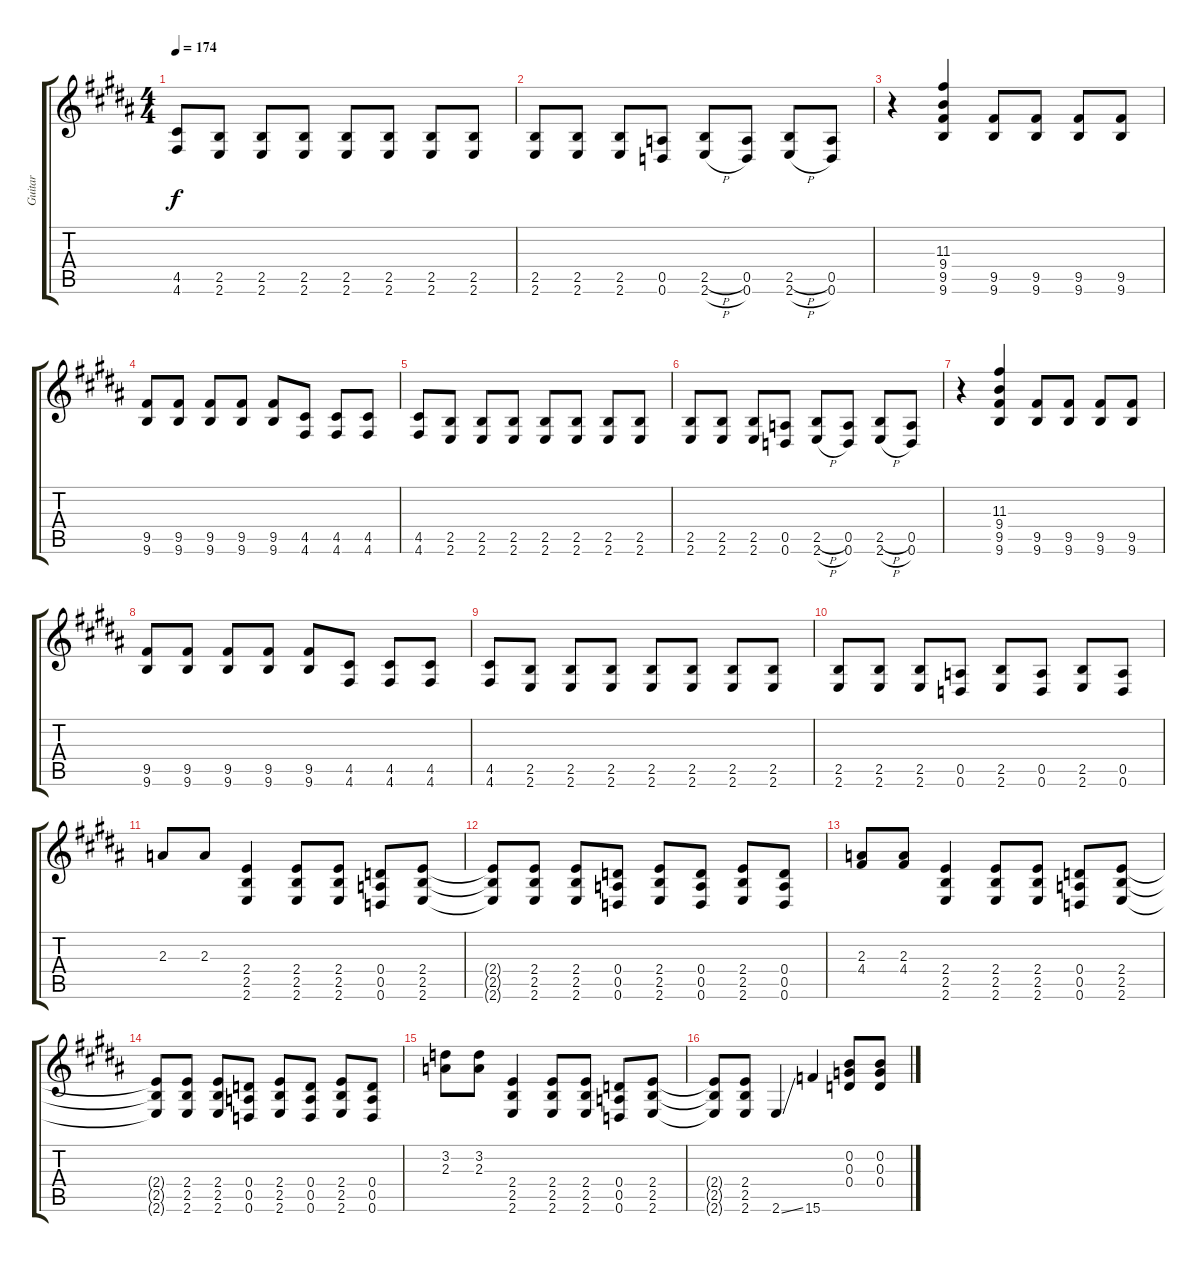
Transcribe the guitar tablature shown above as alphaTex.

\track ("Guitar" "Guitar") {instrument distortionguitar}
\staff {score tabs}
\tuning (E4 B3 G3 D3 A2 D2) {hide}
\ts (4 4)
\tempo 174
\clef g2
\ks b
(4.5 4.6).8{dy f} (2.5 2.6).8 (2.5 2.6).8 (2.5 2.6).8 (2.5 2.6).8 (2.5 2.6).8 (2.5 2.6).8 (2.5 2.6).8 |
(2.5 2.6).8 (2.5 2.6).8 (2.5 2.6).8 (0.5 0.6).8 (2.5{h} 2.6{h}).8 (0.5 0.6).8 (2.5{h} 2.6{h}).8 (0.5 0.6).8 |
r.4 (11.3 9.4 9.5 9.6).4 (9.5 9.6).8 (9.5 9.6).8 (9.5 9.6).8 (9.5 9.6).8 |
(9.5 9.6).8 (9.5 9.6).8 (9.5 9.6).8 (9.5 9.6).8 (9.5 9.6).8 (4.5 4.6).8 (4.5 4.6).8 (4.5 4.6).8 |
(4.5 4.6).8 (2.5 2.6).8 (2.5 2.6).8 (2.5 2.6).8 (2.5 2.6).8 (2.5 2.6).8 (2.5 2.6).8 (2.5 2.6).8 |
(2.5 2.6).8 (2.5 2.6).8 (2.5 2.6).8 (0.5 0.6).8 (2.5{h} 2.6{h}).8 (0.5 0.6).8 (2.5{h} 2.6{h}).8 (0.5 0.6).8 |
r.4 (11.3 9.4 9.5 9.6).4 (9.5 9.6).8 (9.5 9.6).8 (9.5 9.6).8 (9.5 9.6).8 |
(9.5 9.6).8 (9.5 9.6).8 (9.5 9.6).8 (9.5 9.6).8 (9.5 9.6).8 (4.5 4.6).8 (4.5 4.6).8 (4.5 4.6).8 |
(4.5 4.6).8 (2.5 2.6).8 (2.5 2.6).8 (2.5 2.6).8 (2.5 2.6).8 (2.5 2.6).8 (2.5 2.6).8 (2.5 2.6).8 |
(2.5 2.6).8 (2.5 2.6).8 (2.5 2.6).8 (0.5 0.6).8 (2.5 2.6).8 (0.5 0.6).8 (2.5 2.6).8 (0.5 0.6).8 |
2.3.8 2.3.8 (2.4 2.5 2.6).4 (2.4 2.5 2.6).8 (2.4 2.5 2.6).8 (0.4 0.5 0.6).8 (2.4 2.5 2.6).8 |
(2.4{t} 2.5{t} 2.6{t}).8 (2.4 2.5 2.6).8 (2.4 2.5 2.6).8 (0.4 0.5 0.6).8 (2.4 2.5 2.6).8 (0.4 0.5 0.6).8 (2.4 2.5 2.6).8 (0.4 0.5 0.6).8 |
(2.3 4.4).8 (2.3 4.4).8 (2.4 2.5 2.6).4 (2.4 2.5 2.6).8 (2.4 2.5 2.6).8 (0.4 0.5 0.6).8 (2.4 2.5 2.6).8 |
(2.4{t} 2.5{t} 2.6{t}).8 (2.4 2.5 2.6).8 (2.4 2.5 2.6).8 (0.4 0.5 0.6).8 (2.4 2.5 2.6).8 (0.4 0.5 0.6).8 (2.4 2.5 2.6).8 (0.4 0.5 0.6).8 |
(3.2 2.3).8 (3.2 2.3).8 (2.4 2.5 2.6).4 (2.4 2.5 2.6).8 (2.4 2.5 2.6).8 (0.4 0.5 0.6).8 (2.4 2.5 2.6).8 |
(2.4{t} 2.5{t} 2.6{t}).8 (2.4 2.5 2.6).8 2.6{ss}.4 15.6.4 (0.2 0.3 0.4).8 (0.2 0.3 0.4).8
